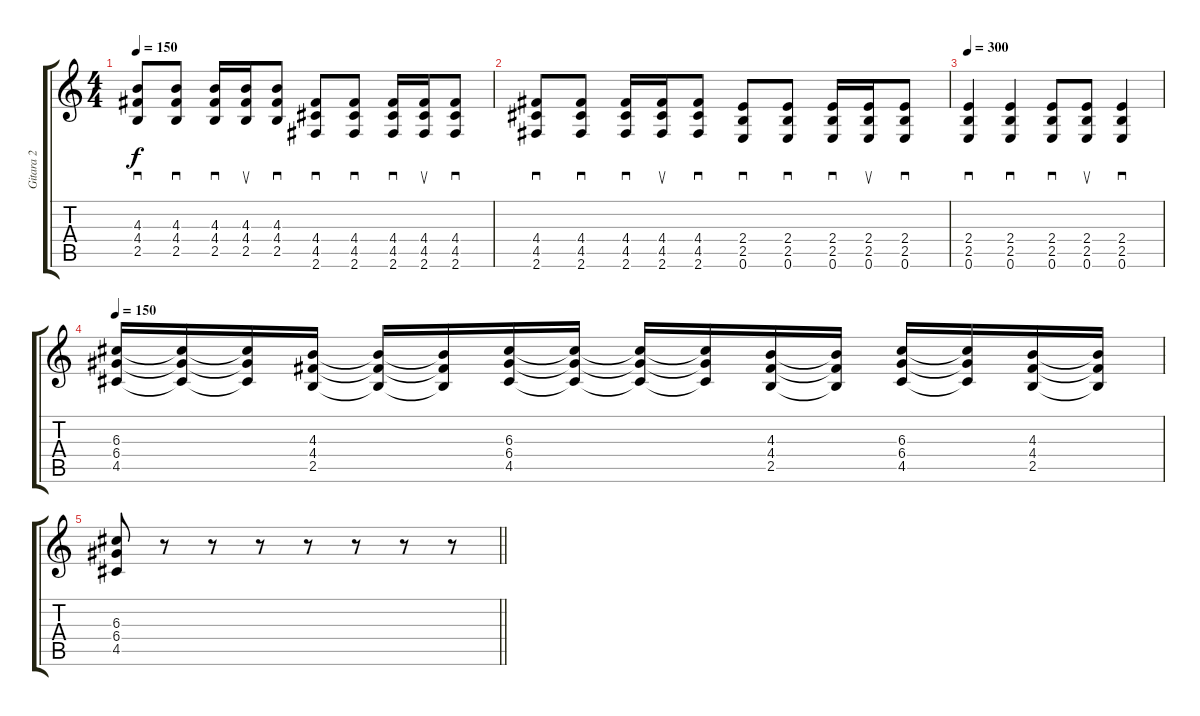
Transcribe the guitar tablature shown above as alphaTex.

\track ("Gitara 2" "Gitara 2") {instrument distortionguitar}
\staff {score tabs}
\tuning (E4 B3 G3 D3 A2 E2) {hide}
\ts (4 4)
\tempo 150
\clef g2
\ks c
(4.3 4.4 2.5).8{sd dy f} (4.3 4.4 2.5).8{sd} (4.3 4.4 2.5).16{sd} (4.3 4.4 2.5).16{su} (4.3 4.4 2.5).8{sd} (4.4 4.5 2.6).8{sd} (4.4 4.5 2.6).8{sd} (4.4 4.5 2.6).16{sd} (4.4 4.5 2.6).16{su} (4.4 4.5 2.6).8{sd} |
(4.4 4.5 2.6).8{sd} (4.4 4.5 2.6).8{sd} (4.4 4.5 2.6).16{sd} (4.4 4.5 2.6).16{su} (4.4 4.5 2.6).8{sd} (2.4 2.5 0.6).8{sd} (2.4 2.5 0.6).8{sd} (2.4 2.5 0.6).16{sd} (2.4 2.5 0.6).16{su} (2.4 2.5 0.6).8{sd} |
\tempo 300
(2.4 2.5 0.6).4{sd} (2.4 2.5 0.6).4{sd} (2.4 2.5 0.6).8{sd} (2.4 2.5 0.6).8{su} (2.4 2.5 0.6).4{sd} |
\tempo 150
(6.3 6.4 4.5).16 (6.3{t} 6.4{t} 4.5{t}).16 (6.3{t} 6.4{t} 4.5{t}).16 (4.3 4.4 2.5).16 (4.3{t} 4.4{t} 2.5{t}).16 (4.3{t} 4.4{t} 2.5{t}).16 (6.3 6.4 4.5).16 (6.3{t} 6.4{t} 4.5{t}).16 (6.3{t} 6.4{t} 4.5{t}).16 (6.3{t} 6.4{t} 4.5{t}).16 (4.3 4.4 2.5).16 (4.3{t} 4.4{t} 2.5{t}).16 (6.3 6.4 4.5).16 (6.3{t} 6.4{t} 4.5{t}).16 (4.3 4.4 2.5).16 (4.3{t} 4.4{t} 2.5{t}).16 |
\barLineRight lightlight
(6.3 6.4 4.5).8 r.8 r.8 r.8 r.8 r.8 r.8 r.8
